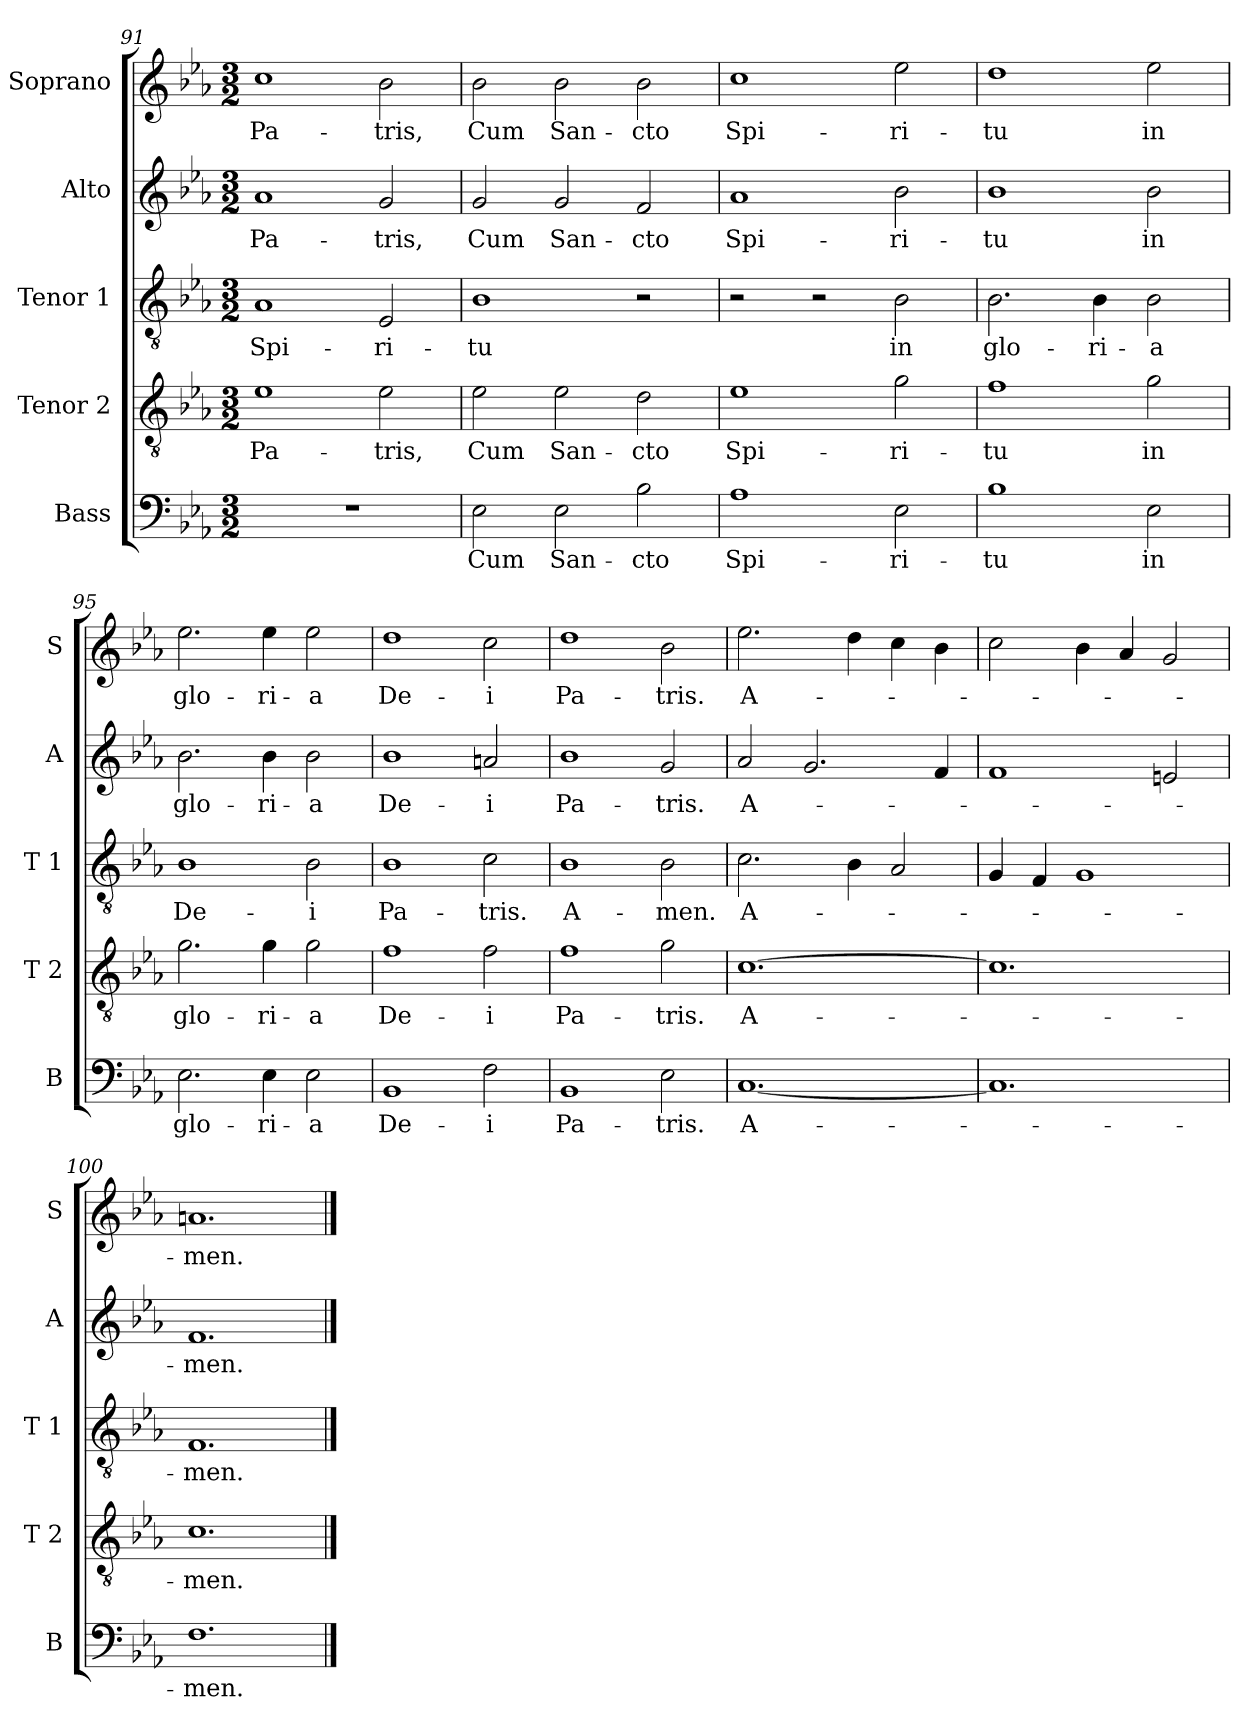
**kern	**text	**kern	**text	**kern	**text	**kern	**text	**kern	**text
*part5	*part5	*part4	*part4	*part3	*part3	*part2	*part2	*part1	*part1
*staff5	*staff5	*staff4	*staff4	*staff3	*staff3	*staff2	*staff2	*staff1	*staff1
*I"Bass	*	*I"Tenor 2	*	*I"Tenor 1	*	*I"Alto	*	*I"Soprano	*
*I'B	*	*I'T 2	*	*I'T 1	*	*I'A	*	*I'S	*
*clefF4	*	*clefGv2	*	*clefGv2	*	*clefG2	*	*clefG2	*
*k[b-e-a-]	*	*k[b-e-a-]	*	*k[b-e-a-]	*	*k[b-e-a-]	*	*k[b-e-a-]	*
*E-:	*	*E-:	*	*E-:	*	*E-:	*	*E-:	*
*M3/2	*	*M3/2	*	*M3/2	*	*M3/2	*	*M3/2	*
=91	=91	=91	=91	=91	=91	=91	=91	=91	=91
!	!	!	!LO:LY:b	!	!LO:LY:b	!	!LO:LY:b	!	!LO:LY:b
1.r	.	1e-	Pa-	1A-	Spi-	1a-	Pa-	1cc	Pa-
!	!	!	!LO:LY:b	!	!LO:LY:b	!	!LO:LY:b	!	!LO:LY:b
.	.	2e-\	-tris,	2E-/	-ri-	2g/	-tris,	2b-\	-tris,
=92	=92	=92	=92	=92	=92	=92	=92	=92	=92
!	!LO:LY:b	!	!LO:LY:b	!	!LO:LY:b	!	!LO:LY:b	!	!LO:LY:b
2E-\	Cum	2e-\	Cum	1B-	-tu	2g/	Cum	2b-\	Cum
!	!LO:LY:b	!	!LO:LY:b	!	!	!	!LO:LY:b	!	!LO:LY:b
2E-\	San-	2e-\	San-	.	.	2g/	San-	2b-\	San-
!	!LO:LY:b	!	!LO:LY:b	!	!	!	!LO:LY:b	!	!LO:LY:b
2B-\	-cto	2d\	-cto	2r	.	2f/	-cto	2b-\	-cto
=93	=93	=93	=93	=93	=93	=93	=93	=93	=93
!	!LO:LY:b	!	!LO:LY:b	!	!	!	!LO:LY:b	!	!LO:LY:b
1A-	Spi-	1e-	Spi-	2r	.	1a-	Spi-	1cc	Spi-
.	.	.	.	2r	.	.	.	.	.
!	!LO:LY:b	!	!LO:LY:b	!	!LO:LY:b	!	!LO:LY:b	!	!LO:LY:b
2E-\	-ri-	2g\	-ri-	2B-\	in	2b-\	-ri-	2ee-\	-ri-
!!LO:LB:g=z
=94	=94	=94	=94	=94	=94	=94	=94	=94	=94
!	!LO:LY:b	!	!LO:LY:b	!	!LO:LY:b	!	!LO:LY:b	!	!LO:LY:b
1B-	-tu	1f	-tu	2.B-\	glo-	1b-	-tu	1dd	-tu
!	!	!	!	!	!LO:LY:b	!	!	!	!
.	.	.	.	4B-\	-ri-	.	.	.	.
!	!LO:LY:b	!	!LO:LY:b	!	!LO:LY:b	!	!LO:LY:b	!	!LO:LY:b
2E-\	in	2g\	in	2B-\	-a	2b-\	in	2ee-\	in
=95	=95	=95	=95	=95	=95	=95	=95	=95	=95
!	!LO:LY:b	!	!LO:LY:b	!	!LO:LY:b	!	!LO:LY:b	!	!LO:LY:b
2.E-\	glo-	2.g\	glo-	1B-	De-	2.b-\	glo-	2.ee-\	glo-
!	!LO:LY:b	!	!LO:LY:b	!	!	!	!LO:LY:b	!	!LO:LY:b
4E-\	-ri-	4g\	-ri-	.	.	4b-\	-ri-	4ee-\	-ri-
!	!LO:LY:b	!	!LO:LY:b	!	!LO:LY:b	!	!LO:LY:b	!	!LO:LY:b
2E-\	-a	2g\	-a	2B-\	-i	2b-\	-a	2ee-\	-a
=96	=96	=96	=96	=96	=96	=96	=96	=96	=96
!	!LO:LY:b	!	!LO:LY:b	!	!LO:LY:b	!	!LO:LY:b	!	!LO:LY:b
1BB-	De-	1f	De-	1B-	Pa-	1b-	De-	1dd	De-
!	!LO:LY:b	!	!LO:LY:b	!	!LO:LY:b	!	!LO:LY:b	!	!LO:LY:b
2F\	-i	2f\	-i	2c\	-tris.	2an/	-i	2cc\	-i
=97	=97	=97	=97	=97	=97	=97	=97	=97	=97
!	!LO:LY:b	!	!LO:LY:b	!	!LO:LY:b	!	!LO:LY:b	!	!LO:LY:b
1BB-	Pa-	1f	Pa-	1B-	A-	1b-	Pa-	1dd	Pa-
!	!LO:LY:b	!	!LO:LY:b	!	!LO:LY:b	!	!LO:LY:b	!	!LO:LY:b
2E-\	-tris.	2g\	-tris.	2B-\	-men.	2g/	-tris.	2b-\	-tris.
=98	=98	=98	=98	=98	=98	=98	=98	=98	=98
!	!LO:LY:b	!	!LO:LY:b	!	!LO:LY:b	!	!LO:LY:b	!	!LO:LY:b
[1.C	A-	[1.c	A-	2.c\	A-	2a-/	A-	2.ee-\	A-
.	.	.	.	.	.	2.g/	.	.	.
.	.	.	.	4B-\	.	.	.	4dd\	.
.	.	.	.	2A-/	.	.	.	4cc\	.
.	.	.	.	.	.	4f/	.	4b-\	.
=99	=99	=99	=99	=99	=99	=99	=99	=99	=99
1.C]	.	1.c]	.	4G/	.	1f	.	2cc\	.
.	.	.	.	4F/	.	.	.	.	.
.	.	.	.	1G	.	.	.	4b-\	.
.	.	.	.	.	.	.	.	4a-/	.
.	.	.	.	.	.	2en/	.	2g/	.
=100	=100	=100	=100	=100	=100	=100	=100	=100	=100
!	!LO:LY:b	!	!LO:LY:b	!	!LO:LY:b	!	!LO:LY:b	!	!LO:LY:b
1.F	-men.	1.c	-men.	1.F	-men.	1.f	-men.	1.an	-men.
==	==	==	==	==	==	==	==	==	==
*-	*-	*-	*-	*-	*-	*-	*-	*-	*-
